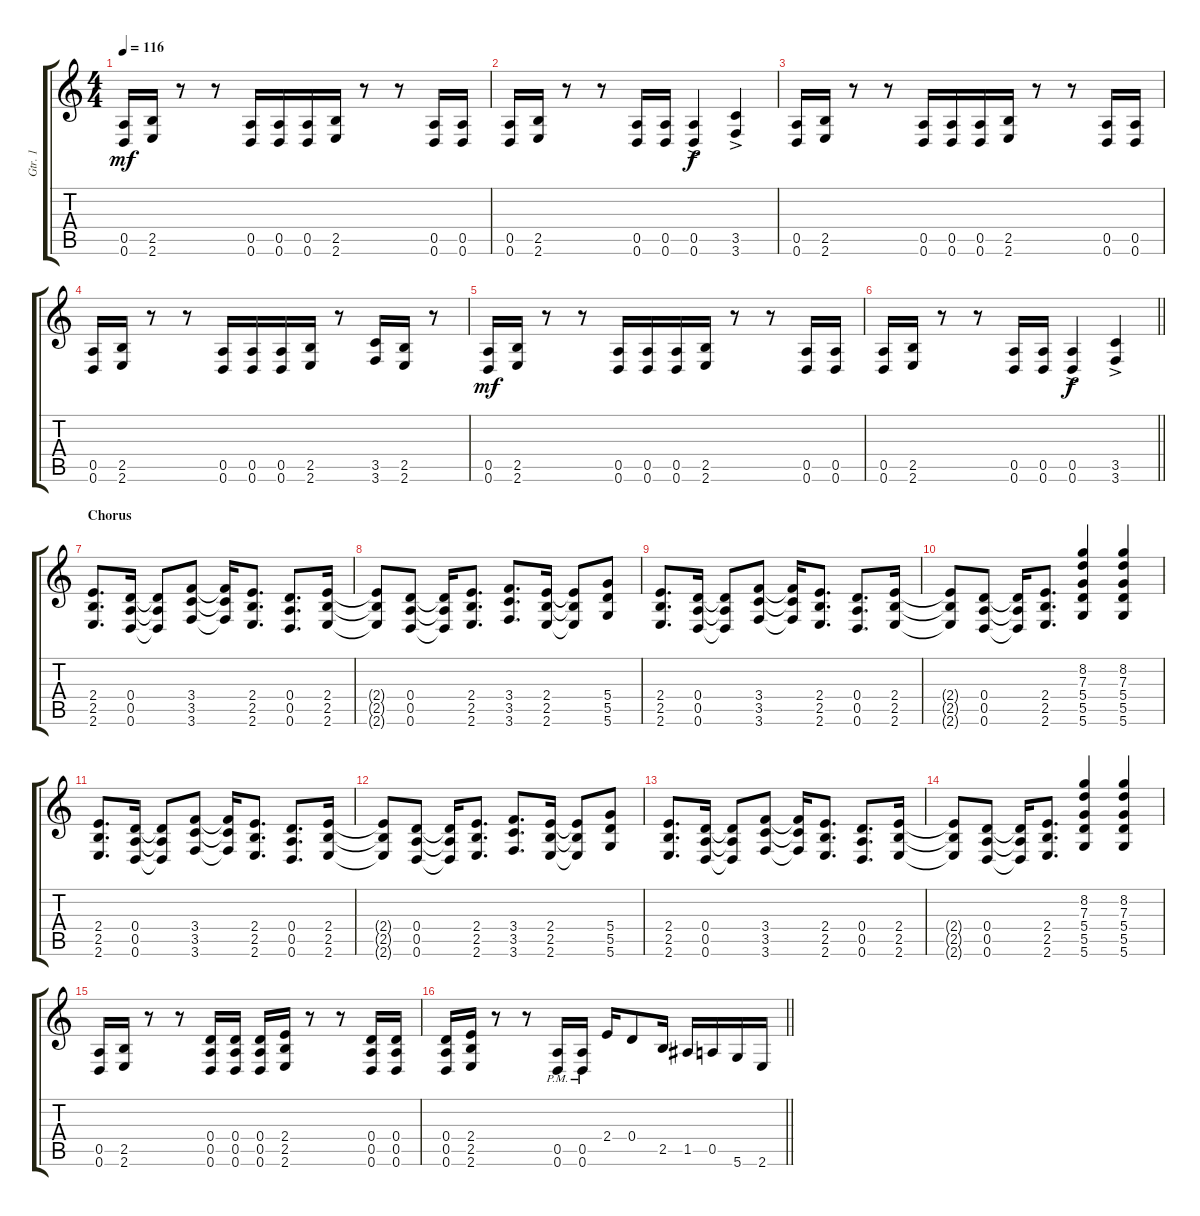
\track ("Gtr. 1" "Gtr. 1") {instrument distortionguitar}
\staff {score tabs}
\tuning (E4 B3 G3 D3 A2 D2) {hide}
\ts (4 4)
\tempo 116
\clef g2
\ks c
(0.5 0.6).16{dy mf} (2.5 2.6).16 r.8 r.8 (0.5 0.6).16 (0.5 0.6).16{beam merge} (0.5 0.6).16 (2.5 2.6).16 r.8 r.8 (0.5 0.6).16 (0.5 0.6).16 |
(0.5 0.6).16 (2.5 2.6).16 r.8 r.8 (0.5 0.6).16 (0.5 0.6).16 (0.5{ac} 0.6{ac}).4{dy f} (3.5{ac} 3.6{ac}).4 |
(0.5 0.6).16 (2.5 2.6).16 r.8 r.8 (0.5 0.6).16 (0.5 0.6).16{beam merge} (0.5 0.6).16 (2.5 2.6).16 r.8 r.8 (0.5 0.6).16 (0.5 0.6).16 |
(0.5 0.6).16 (2.5 2.6).16 r.8 r.8 (0.5 0.6).16 (0.5 0.6).16{beam merge} (0.5 0.6).16 (2.5 2.6).16 r.8 (3.5 3.6).16 (2.5 2.6).16 r.8 |
(0.5 0.6).16{dy mf} (2.5 2.6).16 r.8 r.8 (0.5 0.6).16 (0.5 0.6).16{beam merge} (0.5 0.6).16 (2.5 2.6).16 r.8 r.8 (0.5 0.6).16 (0.5 0.6).16 |
\barLineRight lightlight
(0.5 0.6).16 (2.5 2.6).16 r.8 r.8 (0.5 0.6).16 (0.5 0.6).16 (0.5{ac} 0.6{ac}).4{dy f} (3.5{ac} 3.6{ac}).4 |
\section ("" "Chorus")
(2.4 2.5 2.6).8{d} (0.4 0.5 0.6).16 (0.4{t} 0.5{t} 0.6{t}).8 (3.4 3.5 3.6).8 (3.4{t} 3.5{t} 3.6{t}).16 (2.4 2.5 2.6).8{d} (0.4 0.5 0.6).8{d} (2.4 2.5 2.6).16 |
(2.4{t} 2.5{t} 2.6{t}).8 (0.4 0.5 0.6).8 (0.4{t} 0.5{t} 0.6{t}).16 (2.4 2.5 2.6).8{d} (3.4 3.5 3.6).8{d} (2.4 2.5 2.6).16 (2.4{t} 2.5{t} 2.6{t}).8 (5.4 5.5 5.6).8 |
(2.4 2.5 2.6).8{d} (0.4 0.5 0.6).16 (0.4{t} 0.5{t} 0.6{t}).8 (3.4 3.5 3.6).8 (3.4{t} 3.5{t} 3.6{t}).16 (2.4 2.5 2.6).8{d} (0.4 0.5 0.6).8{d} (2.4 2.5 2.6).16 |
(2.4{t} 2.5{t} 2.6{t}).8 (0.4 0.5 0.6).8 (0.4{t} 0.5{t} 0.6{t}).16 (2.4 2.5 2.6).8{d} (8.2 7.3 5.4 5.5 5.6).4 (8.2 7.3 5.4 5.5 5.6).4 |
(2.4 2.5 2.6).8{d} (0.4 0.5 0.6).16 (0.4{t} 0.5{t} 0.6{t}).8 (3.4 3.5 3.6).8 (3.4{t} 3.5{t} 3.6{t}).16 (2.4 2.5 2.6).8{d} (0.4 0.5 0.6).8{d} (2.4 2.5 2.6).16 |
(2.4{t} 2.5{t} 2.6{t}).8 (0.4 0.5 0.6).8 (0.4{t} 0.5{t} 0.6{t}).16 (2.4 2.5 2.6).8{d} (3.4 3.5 3.6).8{d} (2.4 2.5 2.6).16 (2.4{t} 2.5{t} 2.6{t}).8 (5.4 5.5 5.6).8 |
(2.4 2.5 2.6).8{d} (0.4 0.5 0.6).16 (0.4{t} 0.5{t} 0.6{t}).8 (3.4 3.5 3.6).8 (3.4{t} 3.5{t} 3.6{t}).16 (2.4 2.5 2.6).8{d} (0.4 0.5 0.6).8{d} (2.4 2.5 2.6).16 |
(2.4{t} 2.5{t} 2.6{t}).8 (0.4 0.5 0.6).8 (0.4{t} 0.5{t} 0.6{t}).16 (2.4 2.5 2.6).8{d} (8.2 7.3 5.4 5.5 5.6).4 (8.2 7.3 5.4 5.5 5.6).4 |
(0.5 0.6).16 (2.5 2.6).16 r.8 r.8 (0.4 0.5 0.6).16 (0.4 0.5 0.6).16 (0.4 0.5 0.6).16 (2.4 2.5 2.6).16 r.8 r.8 (0.4 0.5 0.6).16 (0.4 0.5 0.6).16 |
\barLineRight lightlight
(0.4 0.5 0.6).16 (2.4 2.5 2.6).16 r.8 r.8 (0.5{pm} 0.6{pm}).16 (0.5{pm} 0.6{pm}).16 2.4.16 0.4.8 2.5.16 1.5.16 0.5.16 5.6.16 2.6.16
